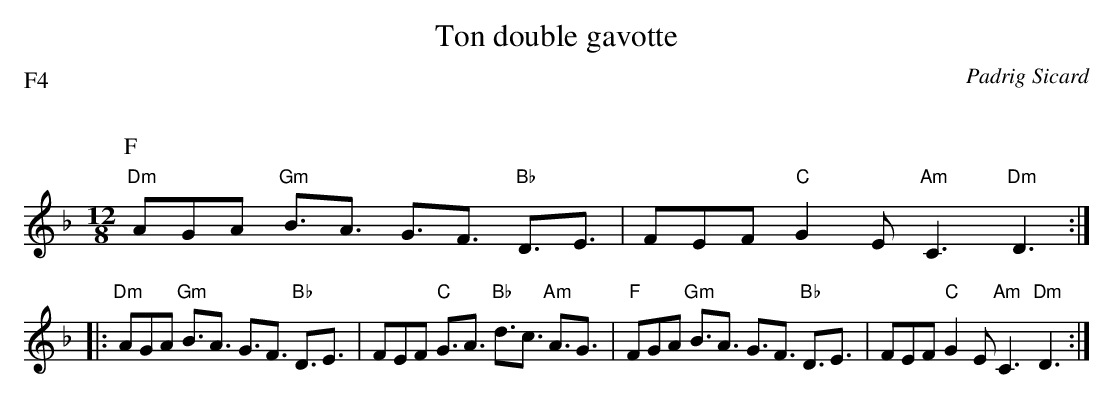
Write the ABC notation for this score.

X:1
T:Ton double gavotte
C:Padrig Sicard
Q:C3=156
P:F4
M:12/8
K:Dm
P:F
"Dm"AGA "Gm"B3/2A3/2 G3/2F3/2 "Bb"D3/2E3/2|\
FEF "C"G2 E "Am"C3 "Dm"D3::
"Dm"AGA "Gm"B3/2A3/2 G3/2F3/2 "Bb"D3/2E3/2|\
FEF "C"G3/2A3/2 "Bb"d3/2c3/2 "Am"A3/2G3/2|\
"F"FGA "Gm"B3/2A3/2 G3/2F3/2 "Bb"D3/2E3/2|\
FEF "C"G2 E  "Am"C3 "Dm"D3:|
\bigskip
